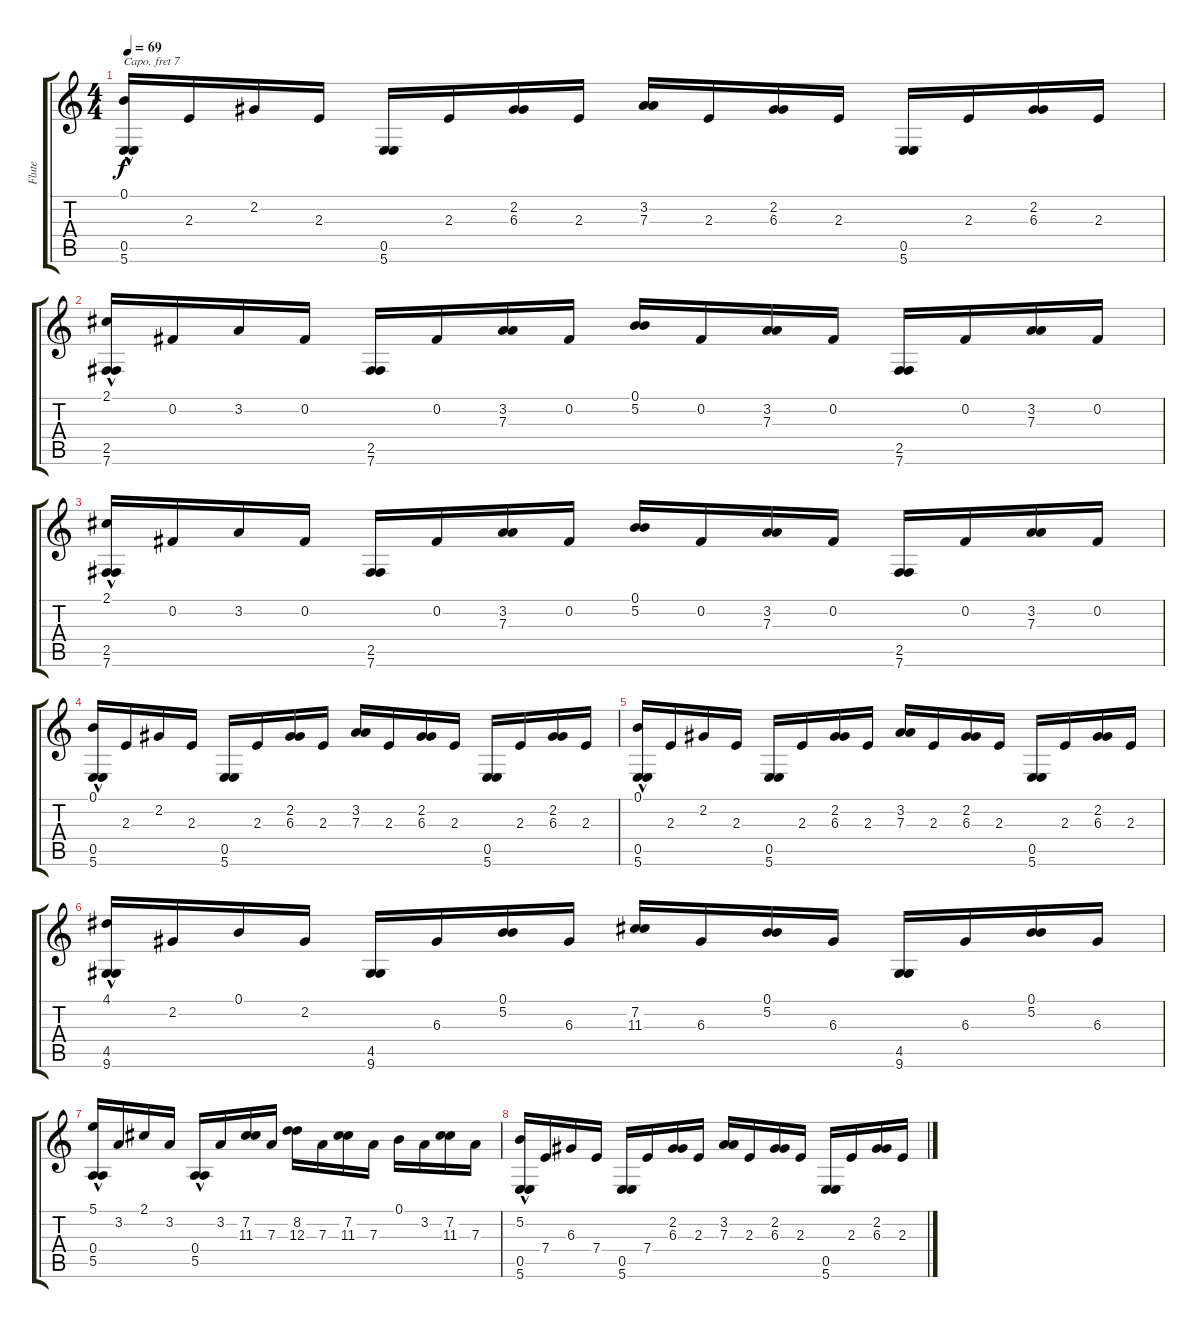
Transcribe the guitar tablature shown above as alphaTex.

\track ("Flute" "Flute") {instrument piccolo}
\staff {score tabs}
\capo 7
\tuning (E4 B3 G3 D3 A2 E2) {hide}
\ts (4 4)
\tempo 69
\clef g2
\ks c
(0.1{hac} 0.5 5.6).16{dy f} 2.3.16 2.2.16 2.3.16 (0.5 5.6).16 2.3.16 (2.2 6.3).16 2.3.16 (3.2 7.3).16 2.3.16 (2.2 6.3).16 2.3.16 (0.5 5.6).16 2.3.16 (2.2 6.3).16 2.3.16 |
(2.1{hac} 2.5 7.6).16 0.2.16 3.2.16 0.2.16 (2.5 7.6).16 0.2.16 (3.2 7.3).16 0.2.16 (0.1 5.2).16 0.2.16 (3.2 7.3).16 0.2.16 (2.5 7.6).16 0.2.16 (3.2 7.3).16 0.2.16 |
(2.1{hac} 2.5 7.6).16 0.2.16 3.2.16 0.2.16 (2.5 7.6).16 0.2.16 (3.2 7.3).16 0.2.16 (0.1 5.2).16 0.2.16 (3.2 7.3).16 0.2.16 (2.5 7.6).16 0.2.16 (3.2 7.3).16 0.2.16 |
(0.1{hac} 0.5 5.6).16 2.3.16 2.2.16 2.3.16 (0.5 5.6).16 2.3.16 (2.2 6.3).16 2.3.16 (3.2 7.3).16 2.3.16 (2.2 6.3).16 2.3.16 (0.5 5.6).16 2.3.16 (2.2 6.3).16 2.3.16 |
(0.1{hac} 0.5 5.6).16 2.3.16 2.2.16 2.3.16 (0.5 5.6).16 2.3.16 (2.2 6.3).16 2.3.16 (3.2 7.3).16 2.3.16 (2.2 6.3).16 2.3.16 (0.5 5.6).16 2.3.16 (2.2 6.3).16 2.3.16 |
(4.1{hac} 4.5 9.6).16 2.2.16 0.1.16 2.2.16 (4.5 9.6).16 6.3.16 (0.1 5.2).16 6.3.16 (7.2 11.3).16 6.3.16 (0.1 5.2).16 6.3.16 (4.5 9.6).16 6.3.16 (0.1 5.2).16 6.3.16 |
(5.1{hac} 0.4 5.5).16 3.2.16 2.1.16 3.2.16 (0.4{hac} 5.5{hac}).16 3.2.16 (7.2 11.3).16 7.3.16 (8.2 12.3).16 7.3.16 (7.2 11.3).16 7.3.16 0.1.16 3.2.16 (7.2 11.3).16 7.3.16 |
(5.2{hac} 0.5 5.6).16 7.4.16 6.3.16 7.4.16 (0.5 5.6).16 7.4.16 (2.2 6.3).16 2.3.16 (3.2 7.3).16 2.3.16 (2.2 6.3).16 2.3.16 (0.5 5.6).16 2.3.16 (2.2 6.3).16 2.3.16
